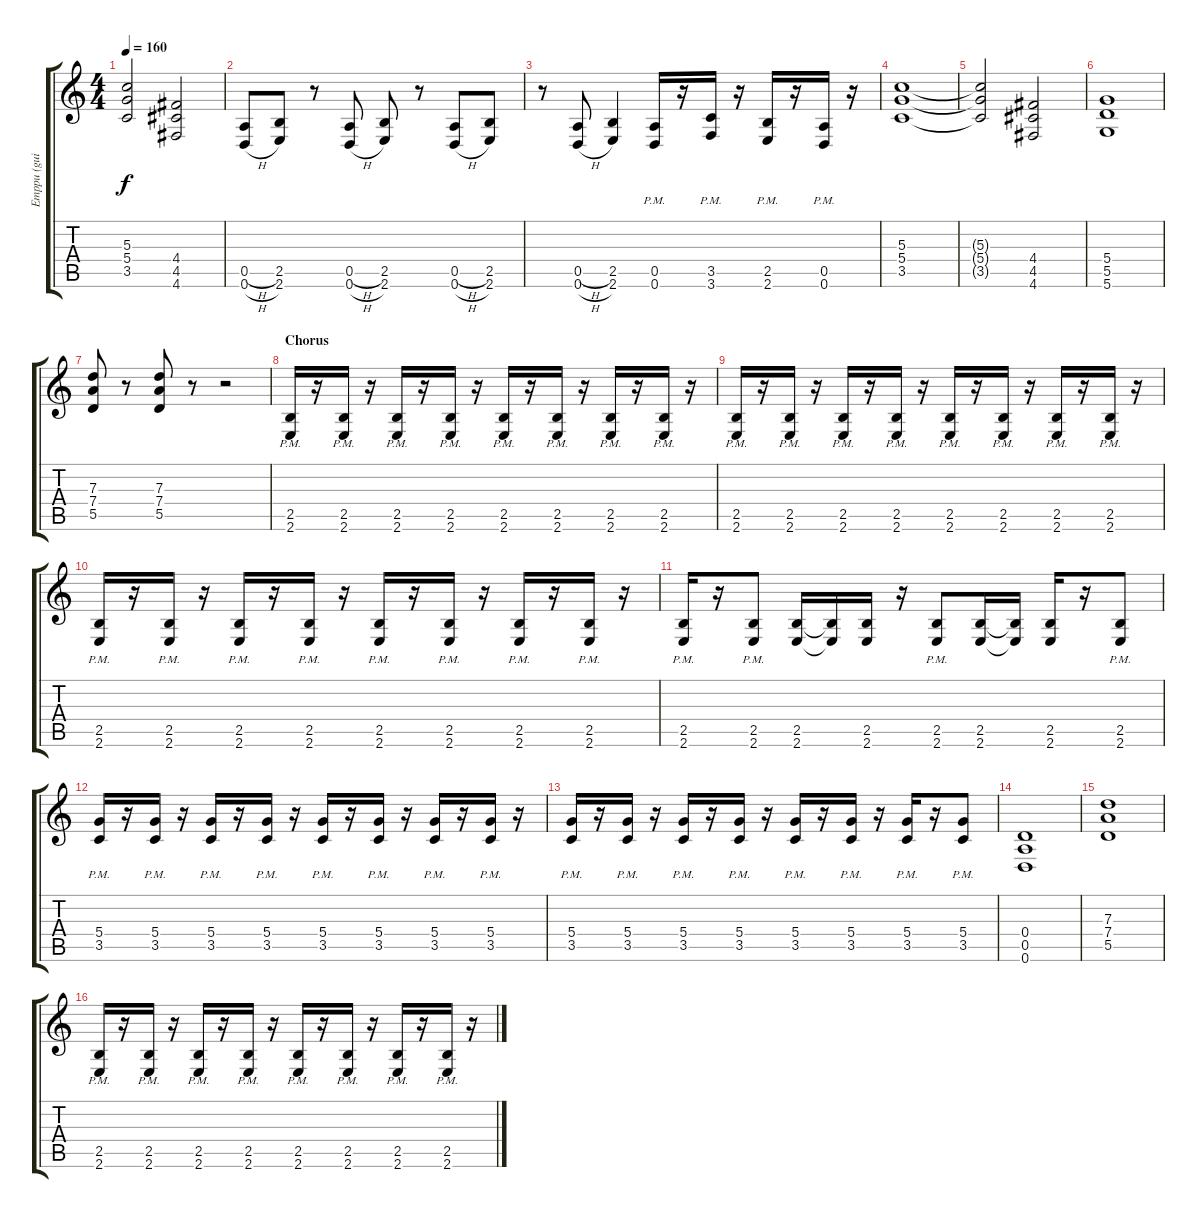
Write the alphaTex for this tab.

\track ("Emppu (guitar)" "Emppu (gui") {instrument distortionguitar}
\staff {score tabs}
\tuning (E4 B3 G3 D3 A2 D2) {hide}
\ts (4 4)
\tempo 160
\clef g2
\ks c
(5.3{t} 5.4{t} 3.5{t}).2{dy f} (4.4 4.5 4.6).2 |
(0.5{h} 0.6{h}).8 (2.5 2.6).8 r.8 (0.5{h} 0.6{h}).8 (2.5 2.6).8 r.8 (0.5{h} 0.6{h}).8 (2.5 2.6).8 |
r.8 (0.5{h} 0.6{h}).8 (2.5 2.6).4 (0.5{pm} 0.6{pm}).16 r.16 (3.5{pm} 3.6{pm}).16 r.16 (2.5{pm} 2.6{pm}).16 r.16 (0.5{pm} 0.6{pm}).16 r.16 |
(5.3 5.4 3.5).1 |
(5.3{t} 5.4{t} 3.5{t}).2 (4.4 4.5 4.6).2 |
(5.4 5.5 5.6).1 |
(7.3 7.4 5.5).8 r.8 (7.3 7.4 5.5).8 r.8 r.2 |
\section ("" "Chorus")
(2.5{pm} 2.6{pm}).16 r.16 (2.5{pm} 2.6{pm}).16 r.16 (2.5{pm} 2.6{pm}).16 r.16 (2.5{pm} 2.6{pm}).16 r.16 (2.5{pm} 2.6{pm}).16 r.16 (2.5{pm} 2.6{pm}).16 r.16 (2.5{pm} 2.6{pm}).16 r.16 (2.5{pm} 2.6{pm}).16 r.16 |
(2.5{pm} 2.6{pm}).16 r.16 (2.5{pm} 2.6{pm}).16 r.16 (2.5{pm} 2.6{pm}).16 r.16 (2.5{pm} 2.6{pm}).16 r.16 (2.5{pm} 2.6{pm}).16 r.16 (2.5{pm} 2.6{pm}).16 r.16 (2.5{pm} 2.6{pm}).16 r.16 (2.5{pm} 2.6{pm}).16 r.16 |
(2.5{pm} 2.6{pm}).16 r.16 (2.5{pm} 2.6{pm}).16 r.16 (2.5{pm} 2.6{pm}).16 r.16 (2.5{pm} 2.6{pm}).16 r.16 (2.5{pm} 2.6{pm}).16 r.16 (2.5{pm} 2.6{pm}).16 r.16 (2.5{pm} 2.6{pm}).16 r.16 (2.5{pm} 2.6{pm}).16 r.16 |
(2.5{pm} 2.6{pm}).16 r.16 (2.5{pm} 2.6{pm}).8 (2.5 2.6).16 (2.5{t} 2.6{t}).16 (2.5 2.6).16 r.16 (2.5{pm} 2.6{pm}).8 (2.5 2.6).16 (2.5{t} 2.6{t}).16 (2.5 2.6).16 r.16 (2.5 2.6{pm}).8 |
(5.4{pm} 3.5{pm}).16 r.16 (5.4{pm} 3.5{pm}).16 r.16 (5.4{pm} 3.5{pm}).16 r.16 (5.4{pm} 3.5{pm}).16 r.16 (5.4{pm} 3.5{pm}).16 r.16 (5.4{pm} 3.5{pm}).16 r.16 (5.4{pm} 3.5{pm}).16 r.16 (5.4{pm} 3.5{pm}).16 r.16 |
(5.4{pm} 3.5{pm}).16 r.16 (5.4{pm} 3.5{pm}).16 r.16 (5.4{pm} 3.5{pm}).16 r.16 (5.4{pm} 3.5{pm}).16 r.16 (5.4{pm} 3.5{pm}).16 r.16 (5.4{pm} 3.5{pm}).16 r.16 (5.4{pm} 3.5{pm}).16 r.16 (5.4{pm} 3.5{pm}).8 |
(0.4 0.5 0.6).1 |
(7.3 7.4 5.5).1 |
(2.5{pm} 2.6{pm}).16 r.16 (2.5{pm} 2.6{pm}).16 r.16 (2.5{pm} 2.6{pm}).16 r.16 (2.5{pm} 2.6{pm}).16 r.16 (2.5{pm} 2.6{pm}).16 r.16 (2.5{pm} 2.6{pm}).16 r.16 (2.5{pm} 2.6{pm}).16 r.16 (2.5{pm} 2.6{pm}).16 r.16
